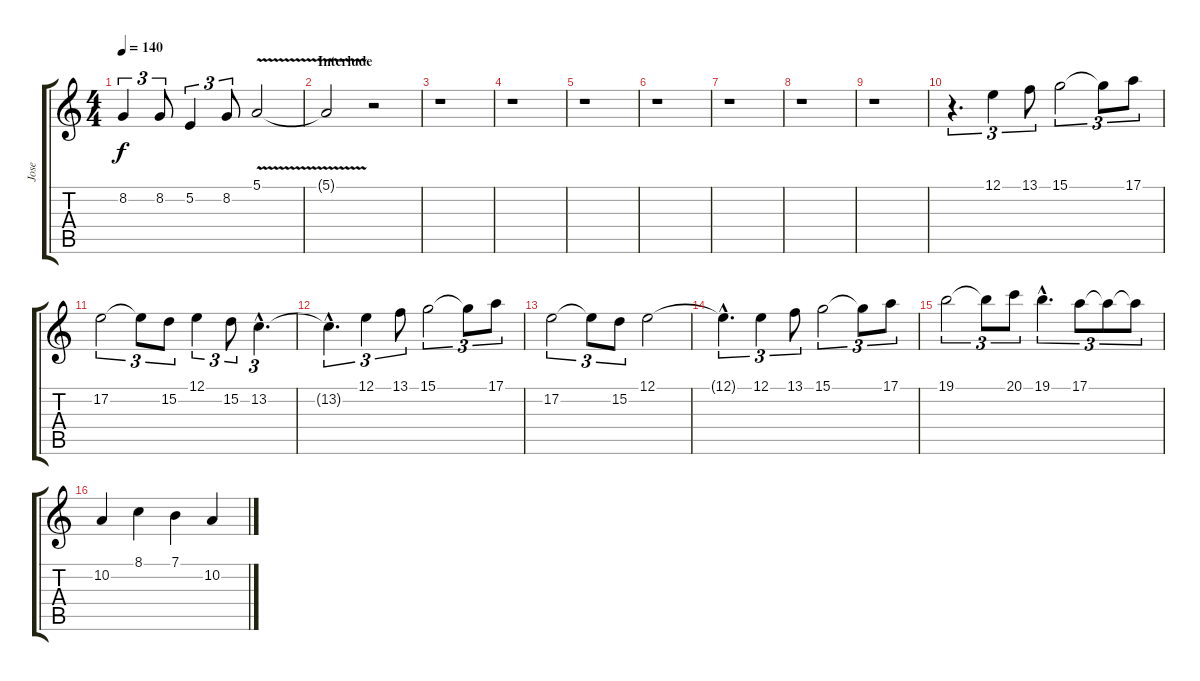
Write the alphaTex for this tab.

\track ("Jose" "Jose") {instrument sopranosax}
\staff {score tabs}
\tuning (E4 B3 G3 D3 A2 E2) {hide}
\ts (4 4)
\tempo 140
\clef g2
\ks c
8.2.4{tu (3 2) dy f} 8.2.8{tu (3 2)} 5.2.4{tu (3 2)} 8.2.8{tu (3 2)} 5.1{v}.2 |
\section ("" "Interlude")
5.1{t}.2 r.2 |
r.1 |
r.1 |
r.1 |
r.1 |
r.1 |
r.1 |
r.1 |
r.4{d tu (3 2)} 12.1.4{tu (3 2)} 13.1.8{tu (3 2)} 15.1.2{tu (3 2)} 15.1{t}.8{tu (3 2)} 17.1.8{tu (3 2)} |
17.2.2{tu (3 2)} 17.2{t}.8{tu (3 2)} 15.2.8{tu (3 2)} 12.1.4{tu (3 2)} 15.2.8{tu (3 2)} 13.2{hac}.4{d tu (3 2)} |
13.2{hac t}.4{d tu (3 2)} 12.1.4{tu (3 2)} 13.1.8{tu (3 2)} 15.1.2{tu (3 2)} 15.1{t}.8{tu (3 2)} 17.1.8{tu (3 2)} |
17.2.2{tu (3 2)} 17.2{t}.8{tu (3 2)} 15.2.8{tu (3 2)} 12.1.2 |
12.1{hac t}.4{d tu (3 2)} 12.1.4{tu (3 2)} 13.1.8{tu (3 2)} 15.1.2{tu (3 2)} 15.1{t}.8{tu (3 2)} 17.1.8{tu (3 2)} |
19.1.2{tu (3 2)} 19.1{t}.8{tu (3 2)} 20.1.8{tu (3 2)} 19.1{hac}.4{d tu (3 2)} 17.1.8{tu (3 2)} 17.1{t}.8{tu (3 2)} 17.1{t}.8{tu (3 2)} |
10.2.4 8.1.4 7.1.4 10.2.4
